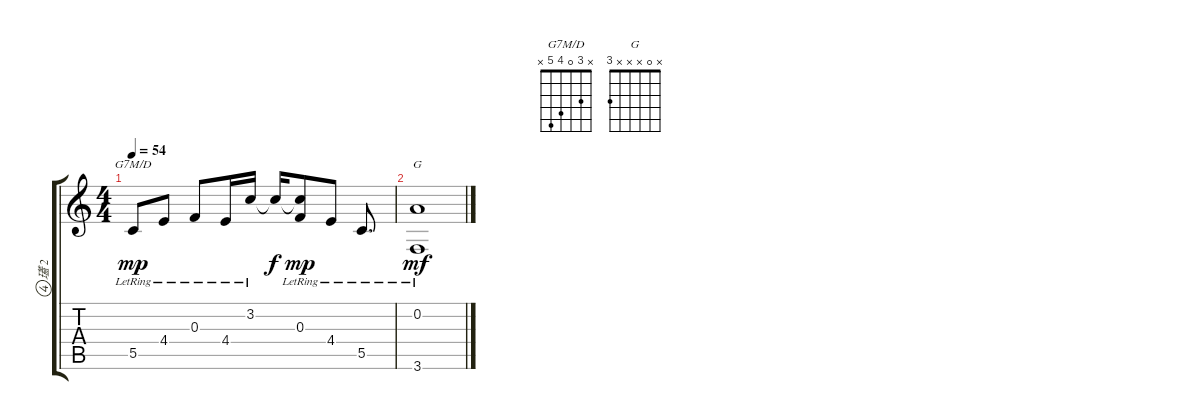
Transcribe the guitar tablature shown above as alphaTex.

\track ("瓂 2" "瓂 2") {instrument acousticguitarnylon}
\staff {score tabs}
\tuning (D4 A3 F3 C3 G2 D2) {hide}
\chord ("G7M/D" x 3 0 4 5 x)
\chord ("G" x 0 x x x 3)
\ts (4 4)
\tempo 54
\clef g2
\ks c
5.5{lr}.8{ch "G7M/D" dy mp} 4.4{lr}.8 0.3{lr}.8 4.4{lr}.16 3.2{lr}.16 3.2{t}.16{dy f} (3.2{t} 0.3{lr}).8{dy mp} 4.4{lr}.8 5.5{lr}.8{d} |
(0.2{lr} 3.6{lr}).1{ch "G" dy mf}
